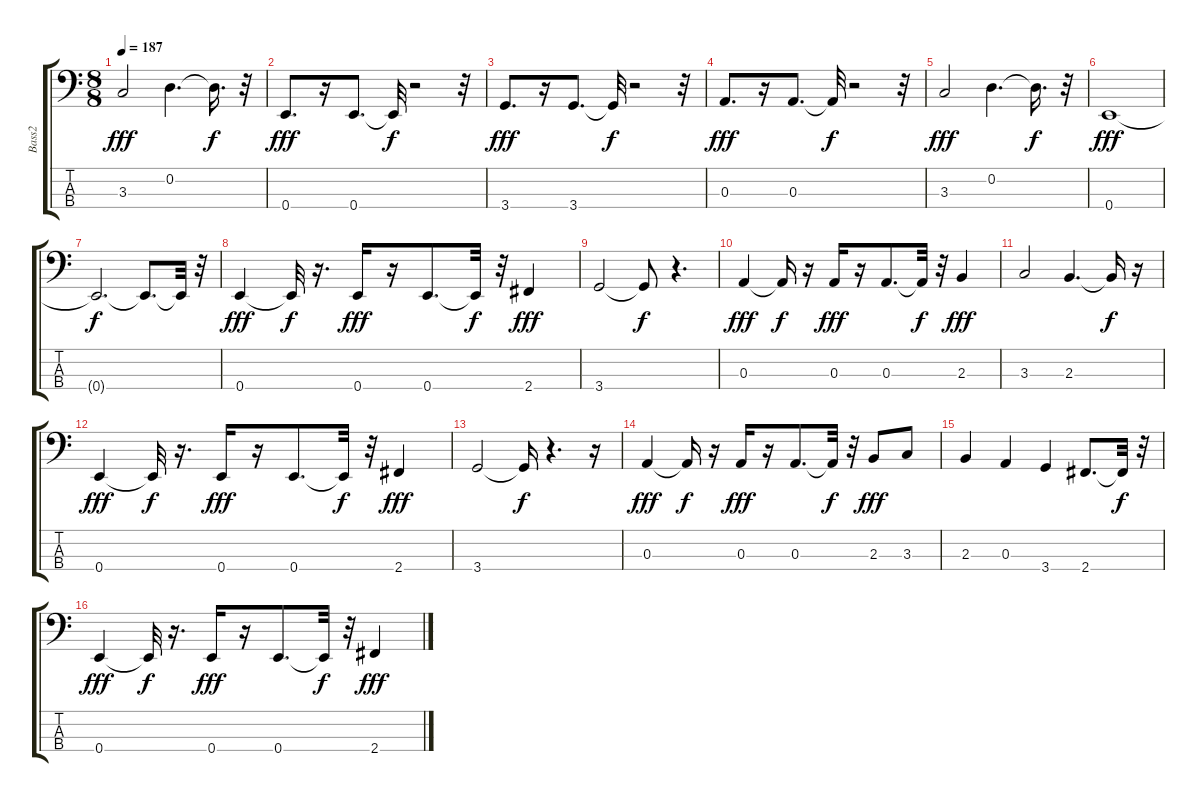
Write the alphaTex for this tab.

\track ("Bass2" "Bass2") {instrument electricbasspick}
\staff {score tabs}
\tuning (G2 D2 A1 E1) {hide}
\ts (8 8)
\tempo 187
\clef f4
\ks c
3.3.2{dy fff} 0.2.4{d} 0.2{t}.16{d dy f} r.32 |
0.4.8{d dy fff} r.16 0.4.8{d} 0.4{t}.32{dy f} r.2 r.32 |
3.4.8{d dy fff} r.16 3.4.8{d} 3.4{t}.32{dy f} r.2 r.32 |
0.3.8{d dy fff} r.16 0.3.8{d} 0.3{t}.32{dy f} r.2 r.32 |
3.3.2{dy fff} 0.2.4{d} 0.2{t}.16{d dy f} r.32 |
0.4.1{dy fff} |
0.4{t}.2{d dy f} 0.4{t}.8{d} 0.4{t}.32 r.32 |
0.4.4{dy fff} 0.4{t}.32{dy f} r.16{d} 0.4.16{dy fff} r.16 0.4.8{d} 0.4{t}.32{dy f} r.32 2.4.4{dy fff} |
3.4.2 3.4{t}.8{dy f} r.4{d} |
0.3.4{dy fff} 0.3{t}.16{dy f} r.16 0.3.16{dy fff} r.16 0.3.8{d} 0.3{t}.32{dy f} r.32 2.3.4{dy fff} |
3.3.2 2.3.4{d} 2.3{t}.16{dy f} r.16 |
0.4.4{dy fff} 0.4{t}.32{dy f} r.16{d} 0.4.16{dy fff} r.16 0.4.8{d} 0.4{t}.32{dy f} r.32 2.4.4{dy fff} |
3.4.2 3.4{t}.16{dy f} r.4{d} r.16 |
0.3.4{dy fff} 0.3{t}.16{dy f} r.16 0.3.16{dy fff} r.16 0.3.8{d} 0.3{t}.32{dy f} r.32 2.3.8{dy fff} 3.3.8 |
2.3.4 0.3.4 3.4.4 2.4.8{d} 2.4{t}.32{dy f} r.32 |
0.4.4{dy fff} 0.4{t}.32{dy f} r.16{d} 0.4.16{dy fff} r.16 0.4.8{d} 0.4{t}.32{dy f} r.32 2.4.4{dy fff}
